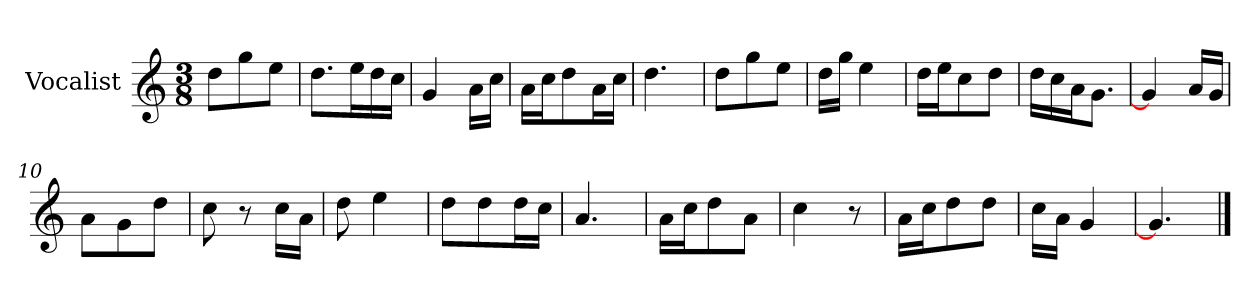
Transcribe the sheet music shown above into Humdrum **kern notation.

**kern
*part1
*staff1
*I"Vocalist
*k[]
*C:
*M3/8
=
8ddL
8gg
8eeJ
=1
8.ddL
16eeL
16dd
16ccJJ
=2
4g
16aLL
16ccJJ
=3
16aLL
16ccJ
8dd
16aL
16ccJJ
=4
4.dd
=5
8ddL
8gg
8eeJ
=6
16ddLL
16ggJJ
4ee
=7
16ddLL
16eeJ
8cc
8ddJ
=8
16ddLL
16cc
16aJ
8.gJ
=9
4g]
16aLL
16gJJ
=10
8aL
8g
8ddJ
=11
8cc
8r
16ccLL
16aJJ
=12
8dd
4ee
=13
8ddL
8dd
16ddL
16ccJJ
=14
4.a
=15
16aLL
16ccJ
8dd
8aJ
=16
4cc
8r
=17
16aLL
16ccJ
8dd
8ddJ
=18
16ccLL
16aJJ
4g
=19
4.g]
==
*-
